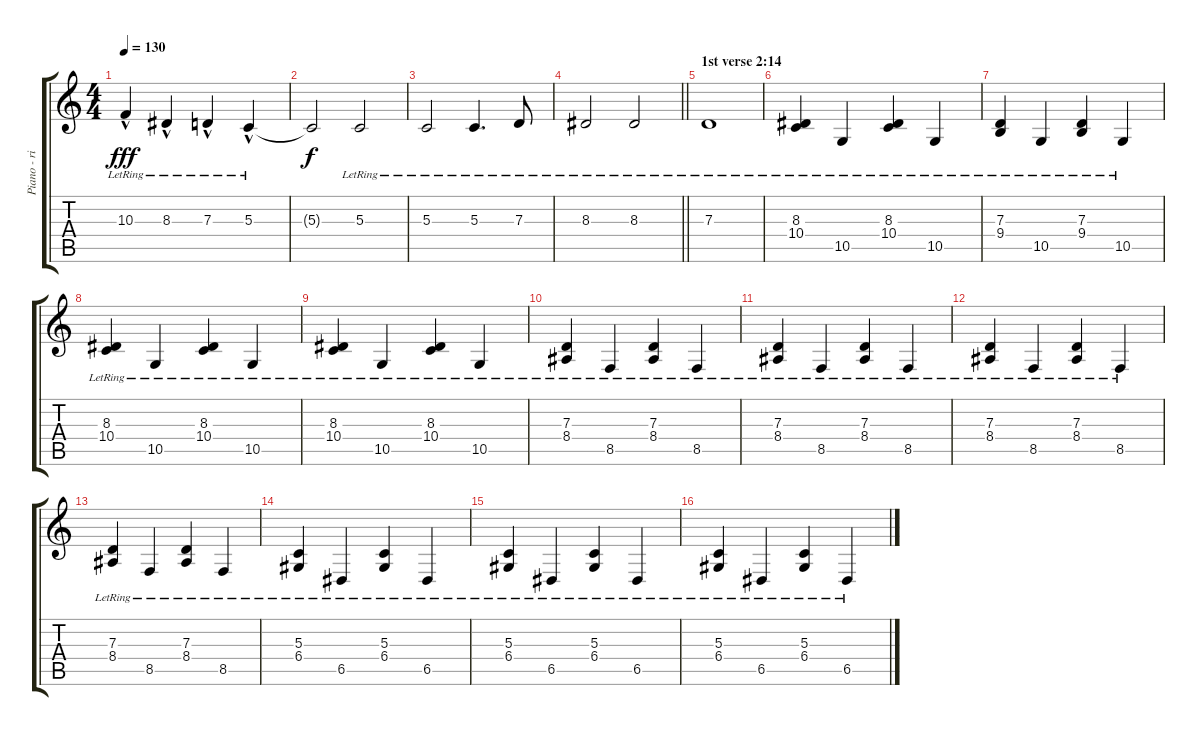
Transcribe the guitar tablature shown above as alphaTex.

\track ("Piano - right h" "Piano - ri") {instrument brightacousticpiano}
\staff {score tabs}
\tuning (E4 B3 G3 D3 A2 E2) {hide}
\ts (4 4)
\tempo 130
\clef g2
\ks c
10.3{hac lr}.4{dy fff} 8.3{hac lr}.4 7.3{hac lr}.4 5.3{hac lr}.4 |
5.3{t}.2{dy f} 5.3{lr}.2 |
5.3{lr}.2 5.3{lr}.4{d} 7.3{lr}.8 |
\barLineRight lightlight
8.3{lr}.2 8.3{lr}.2 |
\section ("" "1st verse 2:14")
7.3{lr}.1 |
(8.3{lr} 10.4{lr}).4 10.5{lr}.4 (8.3{lr} 10.4{lr}).4 10.5{lr}.4 |
(7.3{lr} 9.4{lr}).4 10.5{lr}.4 (7.3{lr} 9.4{lr}).4 10.5{lr}.4 |
(8.3{lr} 10.4{lr}).4 10.5{lr}.4 (8.3{lr} 10.4{lr}).4 10.5{lr}.4 |
(8.3{lr} 10.4{lr}).4 10.5{lr}.4 (8.3{lr} 10.4{lr}).4 10.5{lr}.4 |
(7.3{lr} 8.4{lr}).4 8.5{lr}.4 (7.3{lr} 8.4{lr}).4 8.5{lr}.4 |
(7.3{lr} 8.4{lr}).4 8.5{lr}.4 (7.3{lr} 8.4{lr}).4 8.5{lr}.4 |
(7.3{lr} 8.4{lr}).4 8.5{lr}.4 (7.3{lr} 8.4{lr}).4 8.5{lr}.4 |
(7.3{lr} 8.4{lr}).4 8.5{lr}.4 (7.3{lr} 8.4{lr}).4 8.5{lr}.4 |
(5.3{lr} 6.4{lr}).4 6.5{lr}.4 (5.3{lr} 6.4{lr}).4 6.5{lr}.4 |
(5.3{lr} 6.4{lr}).4 6.5{lr}.4 (5.3{lr} 6.4{lr}).4 6.5{lr}.4 |
(5.3{lr} 6.4{lr}).4 6.5{lr}.4 (5.3{lr} 6.4{lr}).4 6.5{lr}.4
